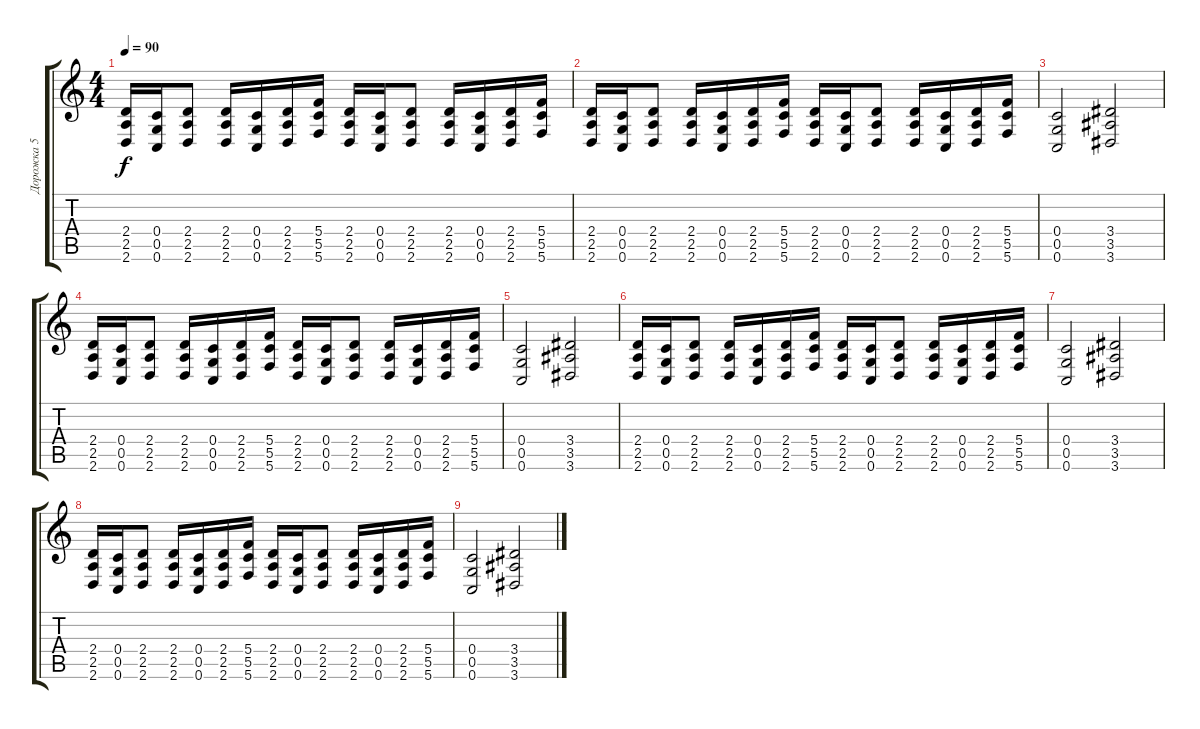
\track ("Дорожка 5" "Дорожка 5") {instrument overdrivenguitar}
\staff {score tabs}
\tuning (D4 A3 F3 C3 G2 C2) {hide}
\ts (4 4)
\tempo 90
\clef g2
\ks c
(2.4 2.5 2.6).16{dy f} (0.4 0.5 0.6).16 (2.4 2.5 2.6).8 (2.4 2.5 2.6).16 (0.4 0.5 0.6).16 (2.4 2.5 2.6).16 (5.4 5.5 5.6).16 (2.4 2.5 2.6).16 (0.4 0.5 0.6).16 (2.4 2.5 2.6).8 (2.4 2.5 2.6).16 (0.4 0.5 0.6).16 (2.4 2.5 2.6).16 (5.4 5.5 5.6).16 |
(2.4 2.5 2.6).16 (0.4 0.5 0.6).16 (2.4 2.5 2.6).8 (2.4 2.5 2.6).16 (0.4 0.5 0.6).16 (2.4 2.5 2.6).16 (5.4 5.5 5.6).16 (2.4 2.5 2.6).16 (0.4 0.5 0.6).16 (2.4 2.5 2.6).8 (2.4 2.5 2.6).16 (0.4 0.5 0.6).16 (2.4 2.5 2.6).16 (5.4 5.5 5.6).16 |
(0.4 0.5 0.6).2 (3.4 3.5 3.6).2 |
(2.4 2.5 2.6).16 (0.4 0.5 0.6).16 (2.4 2.5 2.6).8 (2.4 2.5 2.6).16 (0.4 0.5 0.6).16 (2.4 2.5 2.6).16 (5.4 5.5 5.6).16 (2.4 2.5 2.6).16 (0.4 0.5 0.6).16 (2.4 2.5 2.6).8 (2.4 2.5 2.6).16 (0.4 0.5 0.6).16 (2.4 2.5 2.6).16 (5.4 5.5 5.6).16 |
(0.4 0.5 0.6).2 (3.4 3.5 3.6).2 |
(2.4 2.5 2.6).16 (0.4 0.5 0.6).16 (2.4 2.5 2.6).8 (2.4 2.5 2.6).16 (0.4 0.5 0.6).16 (2.4 2.5 2.6).16 (5.4 5.5 5.6).16 (2.4 2.5 2.6).16 (0.4 0.5 0.6).16 (2.4 2.5 2.6).8 (2.4 2.5 2.6).16 (0.4 0.5 0.6).16 (2.4 2.5 2.6).16 (5.4 5.5 5.6).16 |
(0.4 0.5 0.6).2 (3.4 3.5 3.6).2 |
(2.4 2.5 2.6).16 (0.4 0.5 0.6).16 (2.4 2.5 2.6).8 (2.4 2.5 2.6).16 (0.4 0.5 0.6).16 (2.4 2.5 2.6).16 (5.4 5.5 5.6).16 (2.4 2.5 2.6).16 (0.4 0.5 0.6).16 (2.4 2.5 2.6).8 (2.4 2.5 2.6).16 (0.4 0.5 0.6).16 (2.4 2.5 2.6).16 (5.4 5.5 5.6).16 |
(0.4 0.5 0.6).2 (3.4 3.5 3.6).2
